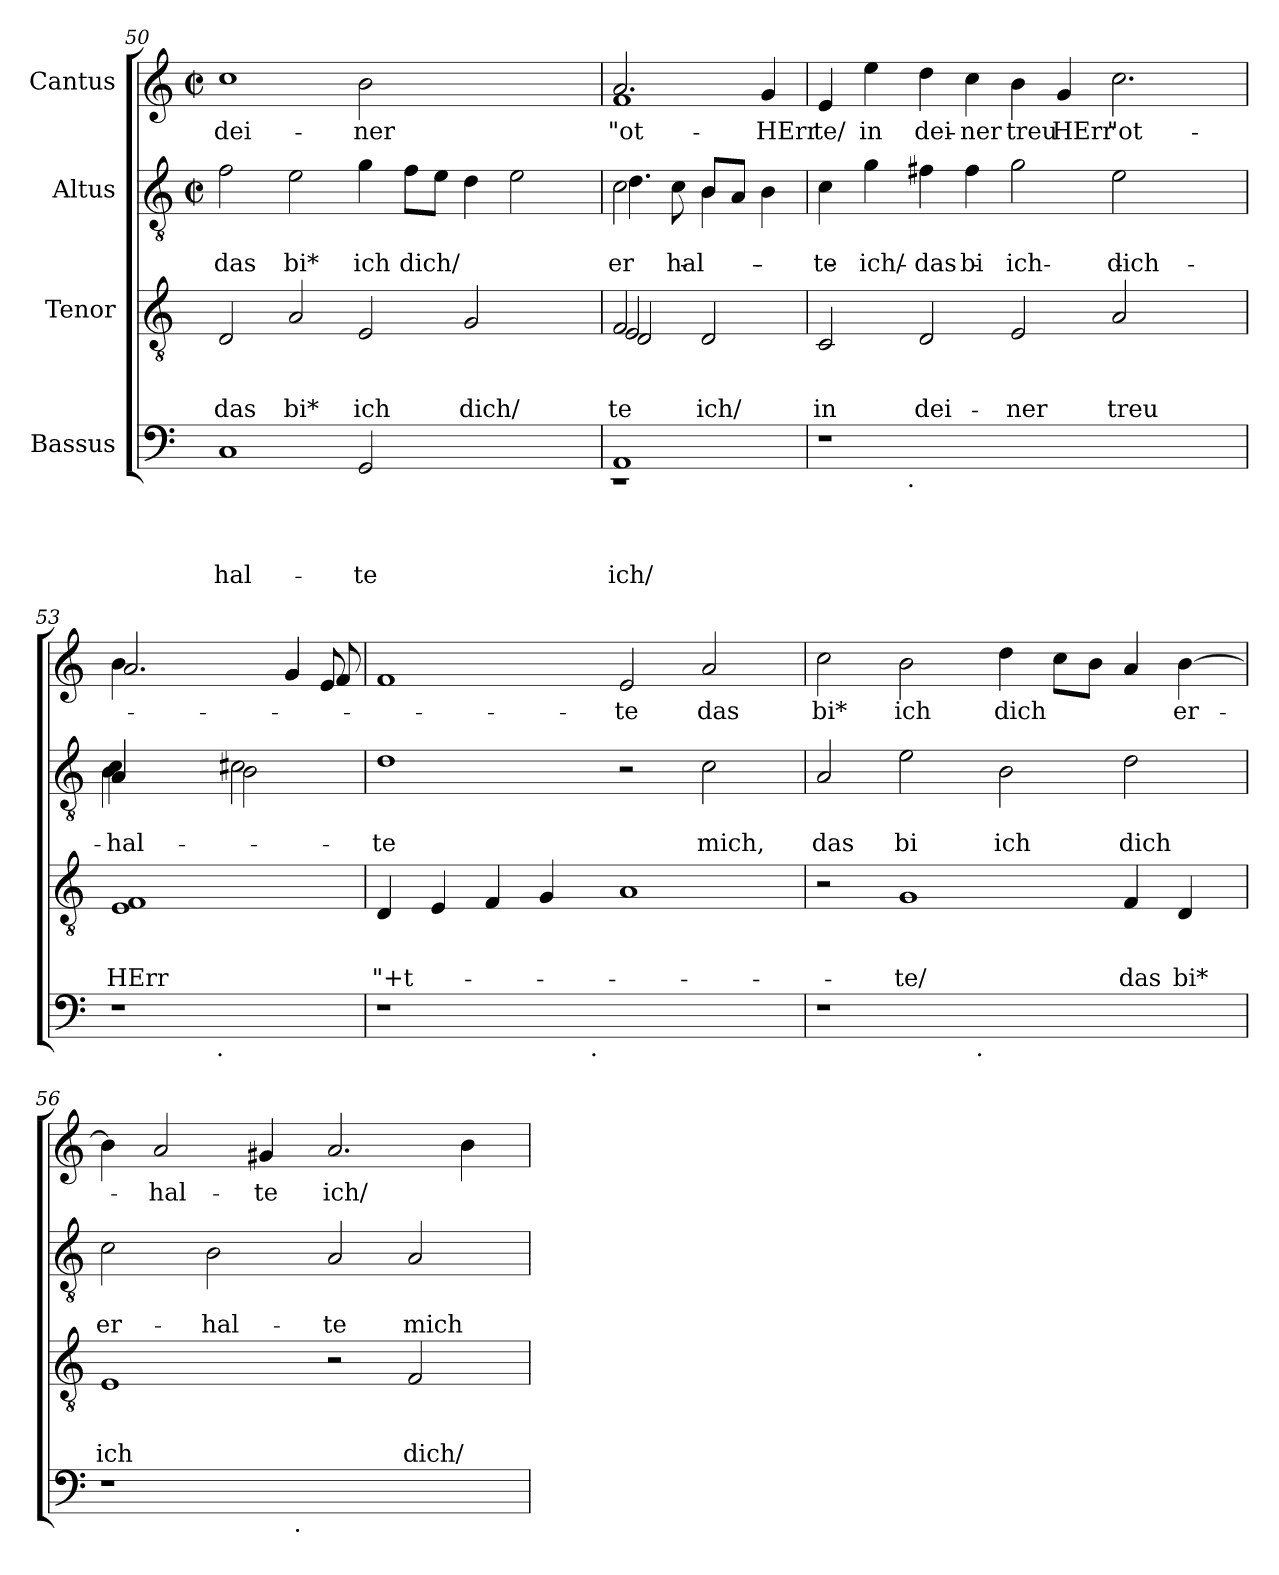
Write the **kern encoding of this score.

**kern	**text	**text	**text	**text	**kern	**text	**text	**text	**kern	**text	**text	**kern	**text
*part4	*part4	*part4	*part4	*part4	*part3	*part3	*part3	*part3	*part2	*part2	*part2	*part1	*part1
*staff4	*staff4	*staff4	*staff4	*staff4	*staff3	*staff3	*staff3	*staff3	*staff2	*staff2	*staff2	*staff1	*staff1
*I"Bassus	*	*	*	*	*I"Tenor	*	*	*	*I"Altus	*	*	*I"Cantus	*
*clefF4	*	*	*	*	*clefGv2	*	*	*	*clefGv2	*	*	*clefG2	*
*k[]	*	*	*	*	*k[]	*	*	*	*k[]	*	*	*k[]	*
*C:	*	*	*	*	*C:	*	*	*	*C:	*	*	*C:	*
*	*	*	*	*	*	*	*	*	*M2/2	*	*	*M2/2	*
*	*	*	*	*	*	*	*	*	*met(c|)	*	*	*met(c|)	*
=50	=50	=50	=50	=50	=50	=50	=50	=50	=50	=50	=50	=50	=50
!	!	!	!	!LO:LY:b	!	!	!	!LO:LY:b	!	!	!LO:LY:b	!	!LO:LY:b
1C	.	.	.	-hal-	2D/	.	.	das	2f\	.	das	1cc	dei-
!	!	!	!	!	!	!	!	!LO:LY:b	!	!	!LO:LY:b	!	!
.	.	.	.	.	2A/	.	.	bi*	2e\	.	bi*	.	.
!	!	!	!	!LO:LY:b	!	!	!	!LO:LY:b	!	!	!LO:LY:b	!	!LO:LY:b
2GG/	.	.	.	-te	2E/	.	.	ich	4g\	.	ich	2b\	-ner
!	!	!	!	!	!	!	!	!	!	!	!LO:LY:b	!	!
.	.	.	.	.	.	.	.	.	8f\L	.	dich/	.	.
.	.	.	.	.	.	.	.	.	8e\J	.	.	.	.
!	!	!	!	!	!	!	!	!LO:LY:b	!	!	!	!	!
2.ryy	.	.	.	.	2G/	.	.	dich/	4d\	.	.	2.ryy	.
.	.	.	.	.	.	.	.	.	2e\	.	.	.	.
.	.	.	.	.	4ryy	.	.	.	.	.	.	.	.
=51	=51	=51	=51	=51	=51	=51	=51	=51	=51	=51	=51	=51	=51
!	!	!	!	!LO:LY:b	!	!	!	!LO:LY:b	!	!	!	!	!
*^	*	*	*	*	*^	*	*	*	*	*	*	*	*
!	!	!	!	!	!	!	!	!	!	!LO:LY:b	!	!	!	!	!
*	*	*	*	*	*	*	*^	*	*	*	*	*	*	*	*
!	!	!	!	!	!	!	!	!	!	!	!LO:LY:b	!	!	!LO:LY:b	!	!LO:LY:b
*	*	*	*	*	*	*	*	*	*	*	*	*^	*	*	*^	*
!	!	!	!	!	!	!	!	!	!	!	!	!	!	!	!	!	!	!LO:LY:b
1AA	1rEE	.	.	.	ich/	2F/	2E/	2D/	.	.	-te	2c\	4.d\	.	er-	2.a/	1f	"ot-
!	!	!	!	!	!	!	!	!	!	!	!	!	!	!	!LO:LY:b:rj	!	!	!
.	.	.	.	.	.	.	.	.	.	.	.	.	8c\	.	-hal-	.	.	.
!	!	!	!	!	!	!	!	!	!	!	!LO:LY:b	!	!	!	!	!	!	!
.	.	.	.	.	.	2ryy	2ryy	2D/	.	.	ich/	4B\	8B/L	.	.	.	.	.
.	.	.	.	.	.	.	.	.	.	.	.	.	8A/J	.	.	.	.	.
!	!	!	!	!	!	!	!	!	!	!	!	!	!	!	!	!	!	!LO:LY:b
.	.	.	.	.	.	.	.	.	.	.	.	4ryy	4B\	.	.	4g/	.	HErr
*	*	*	*	*	*	*v	*v	*v	*	*	*	*	*	*	*	*v	*v	*
!!LO:LB:g=z
=52	=52	=52	=52	=52	=52	=52	=52	=52	=52	=52	=52	=52	=52	=52	=52
!	!	!	!	!	!	!	!	!	!LO:LY:b	!	!	!	!LO:LY:b	!	!LO:LY:b
*	*	*	*	*	*	*	*	*	*	*v	*v	*	*	*	*
1r	4...ryy	.	.	.	.	2C/	.	.	in	4c\	.	-te	4e/	-te/
!	!	!	!	!	!	!	!	!	!	!	!	!LO:LY:b	!	!LO:LY:b
.	.	.	.	.	.	.	.	.	.	4g\	.	ich/	4ee\	in
!	!LO:TX:b:t=.	!	!	!	!	!	!	!	!	!	!	!	!	!
.	1ryy	.	.	.	.	.	.	.	.	.	.	.	.	.
!	!	!	!	!	!	!	!	!	!LO:LY:b	!	!	!LO:LY:b	!	!LO:LY:b
.	.	.	.	.	.	2D/	.	.	dei-	4f#X\	.	das	4dd\	dei-
!	!	!	!	!	!	!	!	!	!	!	!	!LO:LY:b:rj	!	!LO:LY:b:rj
.	.	.	.	.	.	.	.	.	.	4f#\	.	bi	4cc\	-ner
!	!	!	!	!	!	!	!	!	!LO:LY:b	!	!	!LO:LY:b	!	!LO:LY:b
1ryy	.	.	.	.	.	2E/	.	.	-ner	2g\	.	ich	4b\	treu
!	!	!	!	!	!	!	!	!	!	!	!	!	!	!LO:LY:b
.	.	.	.	.	.	.	.	.	.	.	.	.	4g/	HErr
.	2ryy	.	.	.	.	.	.	.	.	.	.	.	.	.
!	!	!	!	!	!	!	!	!	!LO:LY:b	!	!	!LO:LY:b	!	!LO:LY:b
.	.	.	.	.	.	2A/	.	.	treu	2e\	.	dich	2.cc\	"ot-
.	4ryy	.	.	.	.	.	.	.	.	.	.	.	.	.
4ryy	.	.	.	.	.	4ryy	.	.	.	4ryy	.	.	.	.
.	32ryy	.	.	.	.	.	.	.	.	.	.	.	.	.
=53	=53	=53	=53	=53	=53	=53	=53	=53	=53	=53	=53	=53	=53	=53
!	!	!	!	!	!	!	!	!	!LO:LY:b	!	!	!LO:LY:b	!	!
*	*	*	*	*	*	*	*	*	*	*^	*	*	*	*
!	!	!	!	!	!	!	!	!	!	!	!	!	!LO:LY:b:rj	!	!
*	*	*	*	*	*	*	*	*	*	*^	*	*	*	*^	*
*	*	*	*	*	*	*	*	*	*	*	*	*^	*	*	*	*^	*
*	*	*	*	*	*	*	*	*	*	*	*	*	*	*	*	*	*	*^	*
1r	4...ryy	.	.	.	.	1E 1F	.	.	HErr	4A/	4B\	4c\	4A/	.	-hal-	4b\	2.a/	2.ryy	2..ryy	.
.	.	.	.	.	.	.	.	.	.	4ryy	2.ryy	2.ryy	4ryy	.	.	2ryy	.	.	.	.
!	!LO:TX:b:t=.	!	!	!	!	!	!	!	!	!	!	!	!	!	!	!	!	!	!	!
.	2ryy	.	.	.	.	.	.	.	.	.	.	.	.	.	.	.	.	.	.	.
.	.	.	.	.	.	.	.	.	.	2c#X\	.	.	2B\	.	.	.	.	.	.	.
.	.	.	.	.	.	.	.	.	.	.	.	.	.	.	.	8ryy	4g/	4g/	.	.
.	.	.	.	.	.	.	.	.	.	.	.	.	.	.	.	8e/	.	.	8f/	.
.	32ryy	.	.	.	.	.	.	.	.	.	.	.	.	.	.	.	.	.	.	.
=54	=54	=54	=54	=54	=54	=54	=54	=54	=54	=54	=54	=54	=54	=54	=54	=54	=54	=54	=54	=54
!	!	!	!	!	!	!	!	!	!LO:LY:b	!	!	!	!	!	!LO:LY:b	!	!	!	!	!
*	*	*	*	*	*	*	*	*	*	*v	*v	*v	*v	*	*	*	*	*	*	*
*	*	*	*	*	*	*	*	*	*	*	*	*	*v	*v	*v	*v	*
1r	2ryy	.	.	.	.	4D/	.	.	"+t-	1d	.	-te	1f	.
.	.	.	.	.	.	4E/	.	.	.	.	.	.	.	.
.	4ryy	.	.	.	.	4F/	.	.	.	.	.	.	.	.
.	8ryy	.	.	.	.	4G/	.	.	.	.	.	.	.	.
.	32ryy	.	.	.	.	.	.	.	.	.	.	.	.	.
!	!LO:TX:b:t=.	!	!	!	!	!	!	!	!	!	!	!	!	!
.	1ryy	.	.	.	.	.	.	.	.	.	.	.	.	.
!	!	!	!	!	!	!	!	!	!	!	!	!	!	!LO:LY:b
1ryy	.	.	.	.	.	1A	.	.	.	2r	.	.	2e/	-te
!	!	!	!	!	!	!	!	!	!	!	!	!LO:LY:b	!	!LO:LY:b
.	.	.	.	.	.	.	.	.	.	2c\	.	mich,	2a/	das
.	16.ryy	.	.	.	.	.	.	.	.	.	.	.	.	.
=55	=55	=55	=55	=55	=55	=55	=55	=55	=55	=55	=55	=55	=55	=55
!	!	!	!	!	!	!	!	!	!	!	!	!LO:LY:b	!	!LO:LY:b
1r	2...ryy	.	.	.	.	2r	.	.	.	2A/	.	das	2cc\	bi*
!	!	!	!	!	!	!	!	!	!LO:LY:b	!	!	!LO:LY:b:rj	!	!LO:LY:b
.	.	.	.	.	.	1G	.	.	-te/	2e\	.	bi	2b\	ich
!	!LO:TX:b:t=.	!	!	!	!	!	!	!	!	!	!	!	!	!
.	1ryy	.	.	.	.	.	.	.	.	.	.	.	.	.
!	!	!	!	!	!	!	!	!	!	!	!	!LO:LY:b	!	!LO:LY:b
1ryy	.	.	.	.	.	.	.	.	.	2B\	.	ich	4dd\	dich
.	.	.	.	.	.	.	.	.	.	.	.	.	8cc\L	.
.	.	.	.	.	.	.	.	.	.	.	.	.	8b\J	.
!	!	!	!	!	!	!	!	!	!LO:LY:b	!	!	!LO:LY:b	!	!
.	.	.	.	.	.	4F/	.	.	das	2d\	.	dich	4a/	.
!	!	!	!	!	!	!	!	!	!LO:LY:b	!	!	!	!	!LO:LY:b
.	.	.	.	.	.	4D/	.	.	bi*	.	.	.	[<4b\	er-
.	16ryy	.	.	.	.	.	.	.	.	.	.	.	.	.
!!LO:LB:g=z
=56	=56	=56	=56	=56	=56	=56	=56	=56	=56	=56	=56	=56	=56	=56
!	!	!	!	!	!	!	!	!	!LO:LY:b	!	!	!LO:LY:b	!	!
1r	2..ryy	.	.	.	.	1E	.	.	ich	2c\	.	er-	4b\]	.
!	!	!	!	!	!	!	!	!	!	!	!	!	!	!LO:LY:b
.	.	.	.	.	.	.	.	.	.	.	.	.	2a/	-hal-
!	!	!	!	!	!	!	!	!	!	!	!	!LO:LY:b	!	!
.	.	.	.	.	.	.	.	.	.	2B\	.	-hal-	.	.
!	!	!	!	!	!	!	!	!	!	!	!	!	!	!LO:LY:b:rj
.	.	.	.	.	.	.	.	.	.	.	.	.	4g#X/	-te
!	!LO:TX:b:t=.	!	!	!	!	!	!	!	!	!	!	!	!	!
.	1ryy	.	.	.	.	.	.	.	.	.	.	.	.	.
!	!	!	!	!	!	!	!	!	!	!	!	!LO:LY:b	!	!LO:LY:b
1ryy	.	.	.	.	.	2r	.	.	.	2A/	.	-te	2.a/	ich/
!	!	!	!	!	!	!	!	!	!LO:LY:b	!	!	!LO:LY:b	!	!
.	.	.	.	.	.	2F/	.	.	dich/	2A/	.	mich	.	.
.	.	.	.	.	.	.	.	.	.	.	.	.	4b\	.
.	8ryy	.	.	.	.	.	.	.	.	.	.	.	.	.
*v	*v	*	*	*	*	*	*	*	*	*	*	*	*	*
=	=	=	=	=	=	=	=	=	=	=	=	=	=
*-	*-	*-	*-	*-	*-	*-	*-	*-	*-	*-	*-	*-	*-
